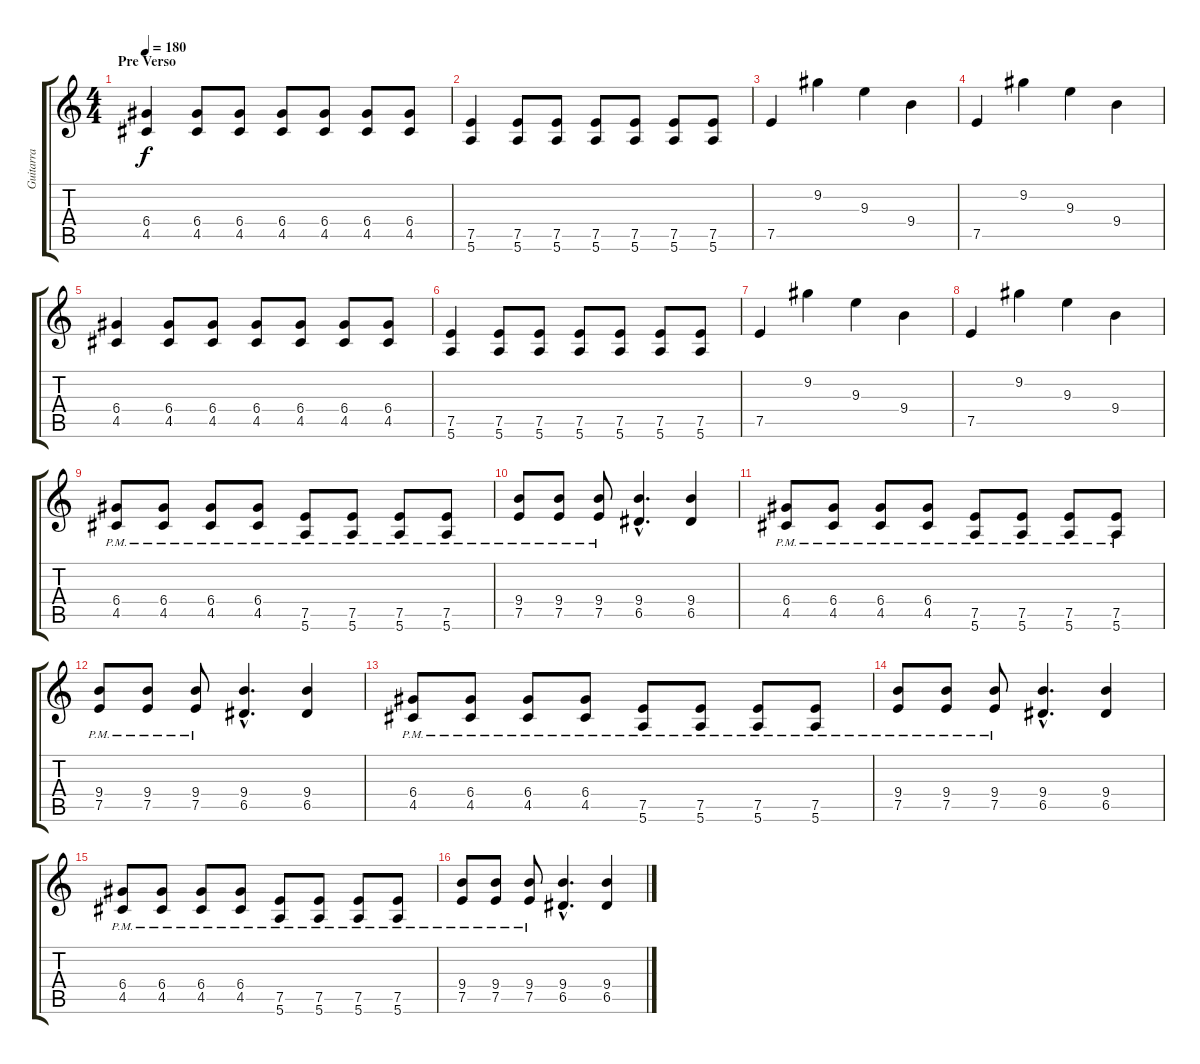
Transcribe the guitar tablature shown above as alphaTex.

\track ("Guitarra" "Guitarra") {instrument distortionguitar}
\staff {score tabs}
\tuning (E4 B3 G3 D3 A2 E2) {hide}
\ts (4 4)
\section ("" "Pre Verso")
\tempo 180
\clef g2
\ks c
(6.4 4.5).4{dy f} (6.4 4.5).8 (6.4 4.5).8 (6.4 4.5).8 (6.4 4.5).8 (6.4 4.5).8 (6.4 4.5).8 |
(7.5 5.6).4 (7.5 5.6).8 (7.5 5.6).8 (7.5 5.6).8 (7.5 5.6).8 (7.5 5.6).8 (7.5 5.6).8 |
7.5.4 9.2.4 9.3.4 9.4.4 |
7.5.4 9.2.4 9.3.4 9.4.4 |
(6.4 4.5).4 (6.4 4.5).8 (6.4 4.5).8 (6.4 4.5).8 (6.4 4.5).8 (6.4 4.5).8 (6.4 4.5).8 |
(7.5 5.6).4 (7.5 5.6).8 (7.5 5.6).8 (7.5 5.6).8 (7.5 5.6).8 (7.5 5.6).8 (7.5 5.6).8 |
7.5.4 9.2.4 9.3.4 9.4.4 |
7.5.4 9.2.4 9.3.4 9.4.4 |
(6.4{pm} 4.5{pm}).8 (6.4{pm} 4.5{pm}).8 (6.4{pm} 4.5{pm}).8 (6.4{pm} 4.5{pm}).8 (7.5{pm} 5.6{pm}).8 (7.5{pm} 5.6{pm}).8 (7.5{pm} 5.6{pm}).8 (7.5{pm} 5.6{pm}).8 |
(9.4{pm} 7.5{pm}).8 (9.4{pm} 7.5{pm}).8 (9.4{pm} 7.5{pm}).8 (9.4{hac} 6.5{hac}).4{d} (9.4 6.5).4 |
(6.4{pm} 4.5{pm}).8 (6.4{pm} 4.5{pm}).8 (6.4{pm} 4.5{pm}).8 (6.4{pm} 4.5{pm}).8 (7.5{pm} 5.6{pm}).8 (7.5{pm} 5.6{pm}).8 (7.5{pm} 5.6{pm}).8 (7.5{pm} 5.6{pm}).8 |
(9.4{pm} 7.5{pm}).8 (9.4{pm} 7.5{pm}).8 (9.4{pm} 7.5{pm}).8 (9.4{hac} 6.5{hac}).4{d} (9.4 6.5).4 |
(6.4{pm} 4.5{pm}).8 (6.4{pm} 4.5{pm}).8 (6.4{pm} 4.5{pm}).8 (6.4{pm} 4.5{pm}).8 (7.5{pm} 5.6{pm}).8 (7.5{pm} 5.6{pm}).8 (7.5{pm} 5.6{pm}).8 (7.5{pm} 5.6{pm}).8 |
(9.4{pm} 7.5{pm}).8 (9.4{pm} 7.5{pm}).8 (9.4{pm} 7.5{pm}).8 (9.4{hac} 6.5{hac}).4{d} (9.4 6.5).4 |
(6.4{pm} 4.5{pm}).8 (6.4{pm} 4.5{pm}).8 (6.4{pm} 4.5{pm}).8 (6.4{pm} 4.5{pm}).8 (7.5{pm} 5.6{pm}).8 (7.5{pm} 5.6{pm}).8 (7.5{pm} 5.6{pm}).8 (7.5{pm} 5.6{pm}).8 |
(9.4{pm} 7.5{pm}).8 (9.4{pm} 7.5{pm}).8 (9.4{pm} 7.5{pm}).8 (9.4{hac} 6.5{hac}).4{d} (9.4 6.5).4
